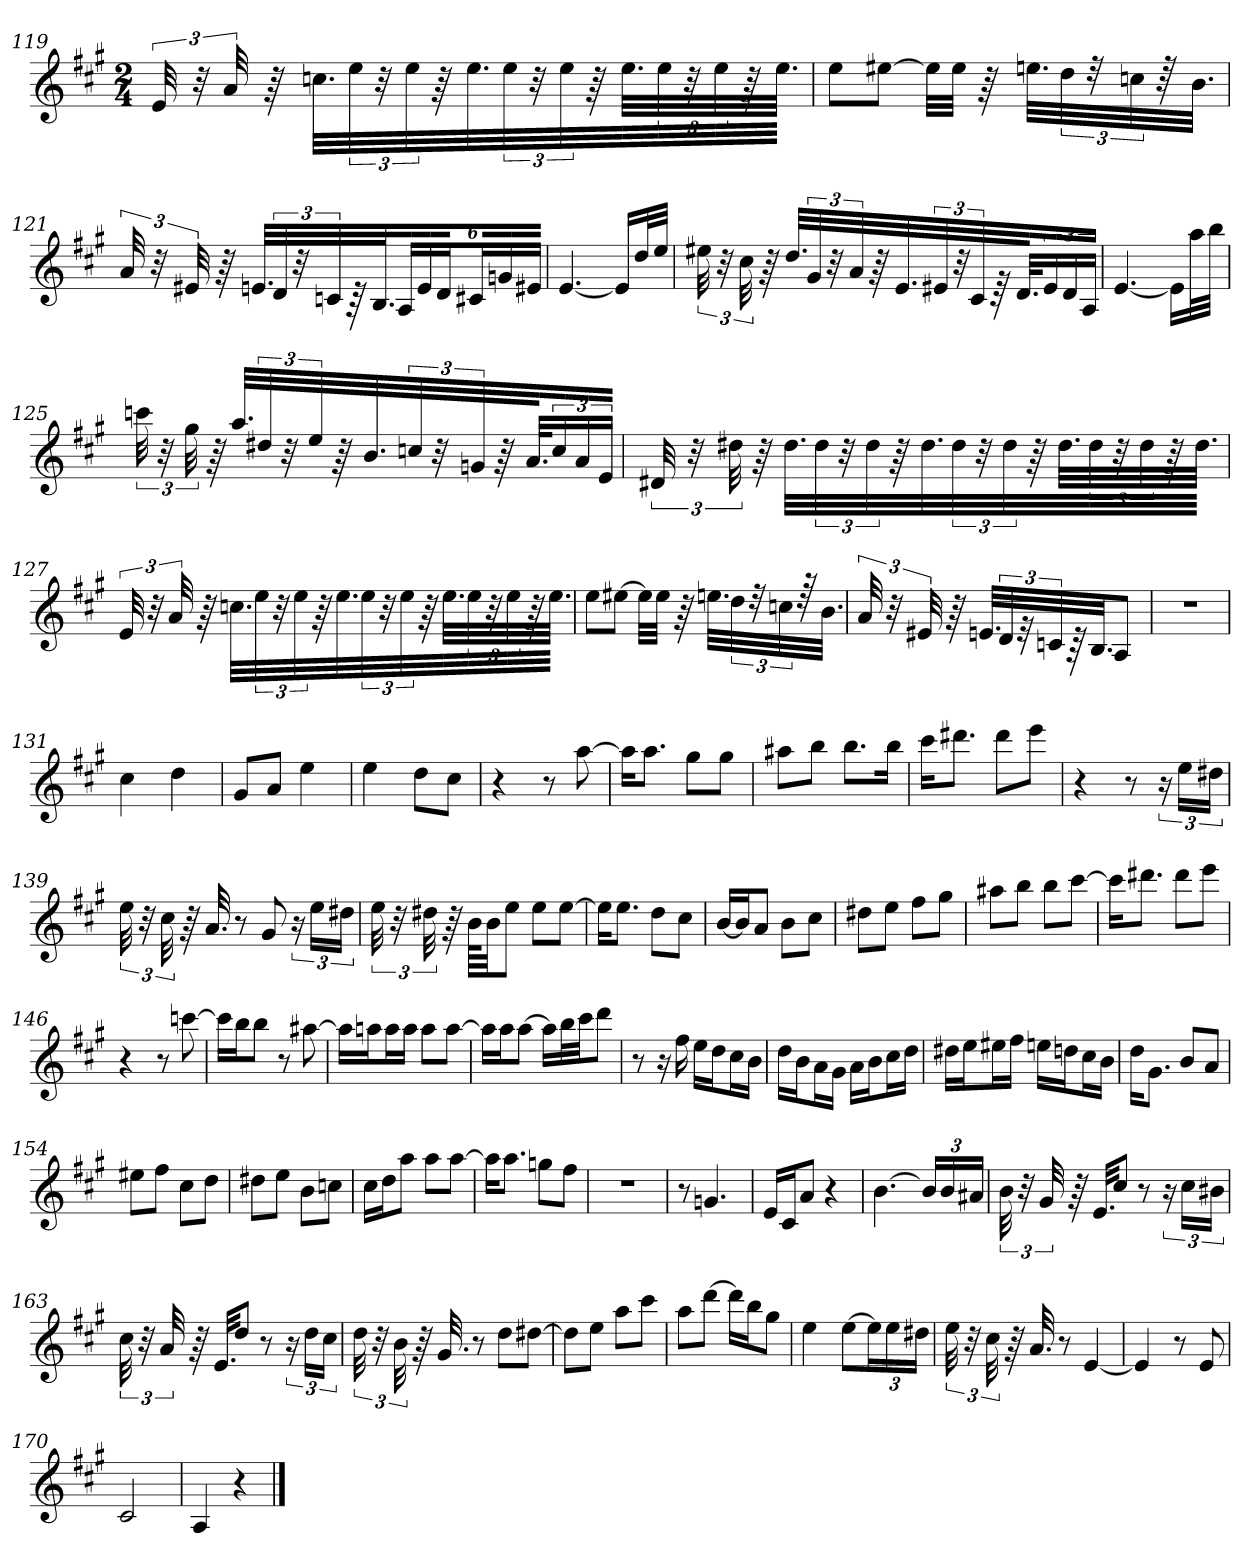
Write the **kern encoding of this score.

**kern
*part1
*staff1
*clefG2
*k[f#c#g#]
*A:
*M2/4
=119
48e
48r
48a
64r
32.ccn\LLL
48ee\JJJ
48r
48ee
64r
32.ee
48ee
48r
48ee
64r
32.ee\LLL
48ee\JJJ
48r
48ee
64r
32.ee
=120
8ee\L
[8ee#X\J
32ee#\LLL]
32ee#\JJJ
64r
32.een\LLL
48dd\JJJ
48r
48ccn
64r
32.b
=121
48a
48r
48e#X
64r
32.en/LLL
48d/JJJ
48r
48cn
64r
32.B
24A/LL
24e/
24d/J
24c#X/L
24gn/
24e#X/JJ
=122
[4.e
16e/LL]
32dd/L
32ee/JJJ
=123
48ee#X
48r
48cc#
64r
32.dd\LLL
48g#\JJJ
48r
48a
64r
32.e
48e#X
48r
48c#
64r
32.d/KLL
24e#/
24d/
24A/JJ
=124
[4.e
16e\LL]
32aa\L
32bb\JJJ
=125
48cccn
48r
48gg#
64r
32.aa\LLL
48dd#X\JJJ
48r
48ee
64r
32.b
48ccn
48r
48gn
64r
32.a/KLL
24cc/
24a/
24e/JJ
=126
48d#X
48r
48dd#X
64r
32.dd#\LLL
48dd#\JJJ
48r
48dd#
64r
32.dd#
48dd#
48r
48dd#
64r
32.dd#\LLL
48dd#\JJJ
48r
48dd#
64r
32.dd#
=127
48e
48r
48a
64r
32.ccn\LLL
48ee\JJJ
48r
48ee
64r
32.ee
48ee
48r
48ee
64r
32.ee\LLL
48ee\JJJ
48r
48ee
64r
32.ee
=128
8ee\L
[8ee#X\J
32ee#\LLL]
32ee#\JJJ
64r
32.een\LLL
48dd\JJJ
48r
48ccn
64r
32.b
=129
48a
48r
48e#X
64r
32.en/LLL
48d/JJJ
48r
48cn
64r
32.B
4A
=130
2r
=131
4cc#
4dd
=132
8g#/L
8a/J
4ee
=133
4ee
8dd\L
8cc#\J
=134
4r
8r
[8aa
=135
16aa\KL]
8.aa\J
8gg#\L
8gg#\J
=136
8aa#X\L
8bb\J
8.bb\L
16bb\Jk
=137
16ccc#\KL
8.ddd#X\J
8ddd#\L
8eee\J
=138
4r
8r
24r
24ee\LL
24dd#X\JJ
=139
48ee
48r
48cc#
64r
32.a
8r
8g#
24r
24ee\LL
24dd#X\JJ
=140
48ee
48r
48dd#X
64r
64b\KLLL
32b\JJ
8ee\J
8ee\L
[8ee\J
=141
16ee\KL]
8.ee\J
8dd\L
8cc#\J
=142
[16b/LL
16b/J]
8a/J
8b\L
8cc#\J
=143
8dd#X\L
8ee\J
8ff#\L
8gg#\J
=144
8aa#X\L
8bb\J
8bb\L
[8ccc#\J
=145
16ccc#\KL]
8.ddd#X\J
8ddd#\L
8eee\J
=146
4r
8r
[8cccn
=147
16ccc\LL]
16bb\J
8bb\J
8r
[8aa#X
=148
16aa#\LL]
16aan\J
16aa\L
16aa\JJ
8aa\L
[8aa\J
=149
16aa\LL]
16aa\J
[8aa\J
16aa\LL]
32bb\L
32ccc#\JJ
8ddd\J
=150
8r
16r
16ff#
16ee\LL
16dd\J
16cc#\L
16b\JJ
=151
16dd\LL
16b\J
16a\L
16g#\JJ
16a\LL
16b\J
16cc#\L
16dd\JJ
=152
16dd#X\LL
16ee\J
16ee#X\L
16ff#\JJ
16een\LL
16ddn\J
16cc#\L
16b\JJ
=153
16dd\KL
8.g#\J
8b/L
8a/J
=154
8ee#X\L
8ff#\J
8cc#\L
8dd\J
=155
8dd#X\L
8ee\J
8b\L
8ccn\J
=156
16cc#\LL
16dd\J
8aa\J
8aa\L
[8aa\J
=157
16aa\KL]
8.aa\J
8ggn\L
8ff#\J
=158
2r
=159
8r
4.gn
=160
16e/LL
16c#/J
8a/J
4r
=161
[4.b
24b/LL]
24b/
24a#X/JJ
=162
48b
48r
48g#
64r
32.e/KKL
8cc#/J
8r
24r
24cc#\LL
24b#X\JJ
=163
48cc#
48r
48a
64r
32.e/KKL
8dd/J
8r
24r
24dd\LL
24cc#\JJ
=164
48dd
48r
48b
64r
32.g#
8r
8dd\L
[8dd#X\J
=165
8dd#\L]
8ee\J
8aa\L
8ccc#\J
=166
8aa\L
[8ddd\J
16ddd\LL]
16bb\J
8gg#\J
=167
4ee
[8ee\L
24ee\L]
24ee\
24dd#X\JJ
=168
48ee
48r
48cc#
64r
32.a
8r
[4e
=169
4e]
8r
8e
=170
2c#
=171
4A
4r
==
*-
